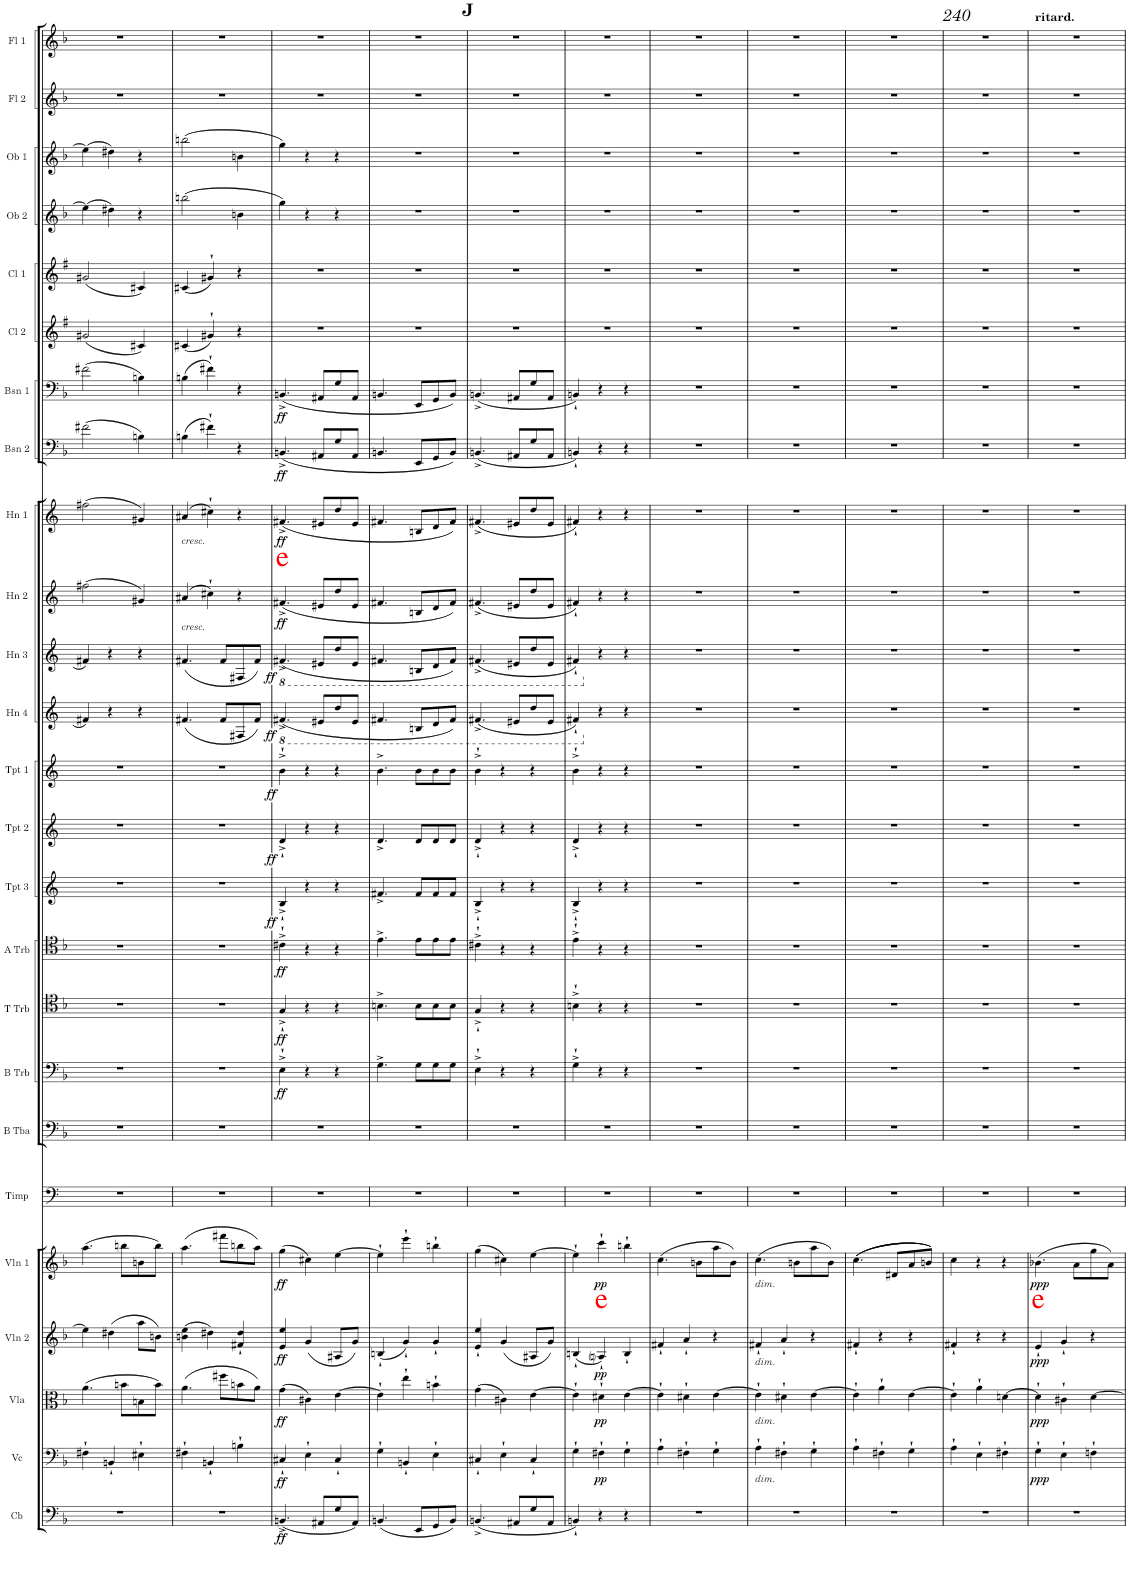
**kern	**dynam	**kern	**dynam	**kern	**dynam	**kern	**dynam	**kern	**text	**dynam	**kern	**kern	**kern	**dynam	**kern	**dynam	**kern	**dynam	**kern	**dynam	**kern	**dynam	**kern	**dynam	**kern	**dynam	**kern	**dynam	**kern	**dynam	**kern	**text	**dynam	**kern	**dynam	**kern	**dynam	**kern	**kern	**kern	**kern	**kern	**kern
*part25	*part25	*part24	*part24	*part23	*part23	*part22	*part22	*part21	*part21	*part21	*part20	*part19	*part18	*part18	*part17	*part17	*part16	*part16	*part15	*part15	*part14	*part14	*part13	*part13	*part12	*part12	*part11	*part11	*part10	*part10	*part9	*part9	*part9	*part8	*part8	*part7	*part7	*part6	*part5	*part4	*part3	*part2	*part1
*staff25	*staff25	*staff24	*staff24	*staff23	*staff23	*staff22	*staff22	*staff21	*staff21	*staff21	*staff20	*staff19	*staff18	*staff18	*staff17	*staff17	*staff16	*staff16	*staff15	*staff15	*staff14	*staff14	*staff13	*staff13	*staff12	*staff12	*staff11	*staff11	*staff10	*staff10	*staff9	*staff9	*staff9	*staff8	*staff8	*staff7	*staff7	*staff6	*staff5	*staff4	*staff3	*staff2	*staff1
*I"Contrabass	*	*I"Violoncello	*	*I"Viola	*	*I"Violin 2	*	*I"Violin 1	*	*	*I"Timpani	*I"Bass Tuba	*I"Bass Trombone	*	*I"Tenor Trombone	*	*I"Alto Trombone	*	*I"F Trumpet 3	*	*I"F Trumpet 2	*	*I"F Trumpet 1	*	*I"F Horn 4	*	*I"F Horn 3	*	*I"F Horn 2	*	*I"F Horn 1	*	*	*I"Bassoon 2	*	*I"Bassoon 1	*	*I"Bb Clarinet 2	*I"Bb Clarinet 1	*I"Oboe 2	*I"Oboe 1	*I"Flute 2	*I"Flute 1
*I'Cb	*	*I'Vc	*	*I'Vla	*	*I'Vln 2	*	*I'Vln 1	*	*	*I'Timp	*I'B Tba	*I'B Trb	*	*I'T Trb	*	*I'A Trb	*	*I'Tpt 3	*	*I'Tpt 2	*	*I'Tpt 1	*	*I'Hn 4	*	*I'Hn 3	*	*I'Hn 2	*	*I'Hn 1	*	*	*I'Bsn 2	*	*I'Bsn 1	*	*I'Cl 2	*I'Cl 1	*I'Ob 2	*I'Ob 1	*I'Fl 2	*I'Fl 1
!!LO:PB:g=z
*clefF4	*	*clefF4	*	*clefC3	*	*clefG2	*	*clefG2	*	*	*clefF4	*clefF4	*clefF4	*	*clefC4	*	*clefC4	*	*clefG2	*	*clefG2	*	*clefG2	*	*clefG2	*	*clefG2	*	*clefG2	*	*clefG2	*	*	*clefF4	*	*clefF4	*	*clefG2	*clefG2	*clefG2	*clefG2	*clefG2	*clefG2
*Trd7c12	*	*	*	*	*	*	*	*	*	*	*	*	*	*	*	*	*	*	*Trd-3c-5	*	*Trd-3c-5	*	*Trd-3c-5	*	*Trd4c7	*	*Trd4c7	*	*Trd4c7	*	*Trd4c7	*	*	*	*	*	*	*Trd1c2	*Trd1c2	*	*	*	*
*k[b-]	*	*k[b-]	*	*k[b-]	*	*k[b-]	*	*k[b-]	*	*	*k[]	*k[b-]	*k[b-]	*	*k[b-]	*	*k[b-]	*	*k[]	*	*k[]	*	*k[]	*	*k[]	*	*k[]	*	*k[]	*	*k[]	*	*	*k[b-]	*	*k[b-]	*	*k[f#]	*k[f#]	*k[b-]	*k[b-]	*k[b-]	*k[b-]
*M3/4	*	*M3/4	*	*M3/4	*	*M3/4	*	*M3/4	*	*	*M3/4	*M3/4	*M3/4	*	*M3/4	*	*M3/4	*	*M3/4	*	*M3/4	*	*M3/4	*	*M3/4	*	*M3/4	*	*M3/4	*	*M3/4	*	*	*M3/4	*	*M3/4	*	*M3/4	*M3/4	*M3/4	*M3/4	*M3/4	*M3/4
=231	=231	=231	=231	=231	=231	=231	=231	=231	=231	=231	=231	=231	=231	=231	=231	=231	=231	=231	=231	=231	=231	=231	=231	=231	=231	=231	=231	=231	=231	=231	=231	=231	=231	=231	=231	=231	=231	=231	=231	=231	=231	=231	=231
2.r	.	4F#X`\	.	(4.a\	.	4ee\]	.	(4.aa\	.	.	2.r	2.r	2.r	.	2.r	.	2.r	.	2.r	.	2.r	.	2.r	.	4f#X/	.	4f#X/	.	(2ff#X\	.	(2ff#X\	.	.	(2f#X\	.	(2f#X\	.	(2g#X/	(2g#X/	(4ee\]	(4ee\]	2.r	2.r
.	.	4BBn`/	.	.	.	(4dd#X\	.	.	.	.	.	.	.	.	.	.	.	.	.	.	.	.	.	.	4r	.	4r	.	.	.	.	.	.	.	.	.	.	.	.	4dd#X\)	4dd#X\)	.	.
.	.	.	.	8bn\L	.	.	.	8bbn\L	.	.	.	.	.	.	.	.	.	.	.	.	.	.	.	.	.	.	.	.	.	.	.	.	.	.	.	.	.	.	.	.	.	.	.
.	.	4E#X`\	.	8Bn\	.	8aa\L	.	8bn\	.	.	.	.	.	.	.	.	.	.	.	.	.	.	.	.	4r	.	4r	.	4g#X/)	.	4g#X/)	.	.	4Bn\)	.	4Bn\)	.	4c#X/)	4c#X/)	4r	4r	.	.
.	.	.	.	8b\J)	.	8bn\J)	.	8bb\J)	.	.	.	.	.	.	.	.	.	.	.	.	.	.	.	.	.	.	.	.	.	.	.	.	.	.	.	.	.	.	.	.	.	.	.
=232	=232	=232	=232	=232	=232	=232	=232	=232	=232	=232	=232	=232	=232	=232	=232	=232	=232	=232	=232	=232	=232	=232	=232	=232	=232	=232	=232	=232	=232	=232	=232	=232	=232	=232	=232	=232	=232	=232	=232	=232	=232	=232	=232
!	!	!	!	!	!	!	!	!	!	!	!	!	!	!	!	!	!	!	!	!	!	!	!	!	!	!	!	!	!	!	!LO:TX:b:i:t=cresc.	!	!	!	!	!	!	!	!	!	!	!	!
!	!	!	!	!	!	!	!	!	!	!	!	!	!	!	!	!	!	!	!	!	!	!	!	!	!	!	!LO:TX:a:i:t=cresc.	!	!	!	!	!	!	!	!	!	!	!	!	!	!	!	!
2.r	.	4F#X`\	.	(4.a\	.	(4bn\ 4ee\	.	(4.aa\	.	.	2.r	2.r	2.r	.	2.r	.	2.r	.	2.r	.	2.r	.	2.r	.	(4.f#X/	.	(4.f#X/	.	(4a#X/	.	(4a#X/	.	.	(4Bn\	.	(4Bn\	.	(4c#X/	(<4c#X/	(2bbn\	(2bbn\	2.r	2.r
.	.	4BBn`/	.	.	.	4dd#X\)	.	.	.	.	.	.	.	.	.	.	.	.	.	.	.	.	.	.	.	.	.	.	4cc#X`\)	.	4cc#X`\)	.	.	4f#X`\)	.	4f#X`\)	.	4g#X`>/)	4g#X`>/)	.	.	.	.
.	.	.	.	8ff#X\L	.	.	.	8fff#X\L	.	.	.	.	.	.	.	.	.	.	.	.	.	.	.	.	8f#/L	.	8f#/L	.	.	.	.	.	.	.	.	.	.	.	.	.	.	.	.
.	.	4Bn`\	.	8bn\	.	4f#X/` 4dd#/`	.	8bbn\	.	.	.	.	.	.	.	.	.	.	.	.	.	.	.	.	8F#X/	.	8F#X/	.	4r	.	4r	.	.	4r	.	4r	.	4r	4r	4bn\	4bn\	.	.
!	!	!	!	!	!	!	!	!	!	!	!	!	!	!	!	!	!	!	!	!	!	!	!	!	!	!LO:DY:b	!	!LO:DY:b	!	!	!	!	!	!	!	!	!	!	!	!	!	!	!
.	.	.	.	8a\J)	.	.	.	8aa\J)	.	.	.	.	.	.	.	.	.	.	.	.	.	.	.	.	8f#/J)	ff	8f#/J)	ff	.	.	.	.	.	.	.	.	.	.	.	.	.	.	.
=233	=233	=233	=233	=233	=233	=233	=233	=233	=233	=233	=233	=233	=233	=233	=233	=233	=233	=233	=233	=233	=233	=233	=233	=233	=233	=233	=233	=233	=233	=233	=233	=233	=233	=233	=233	=233	=233	=233	=233	=233	=233	=233	=233
*	*	*	*	*	*	*	*	*	*	*	*	*	*	*	*	*	*	*	*	*	*	*	*	*	*8ba	*	*	*	*	*	*	*	*	*	*	*	*	*	*	*	*	*	*
*	*	*	*	*	*	*	*	*	*	*	*	*	*	*	*	*	*	*	*	*	*	*	*	*	*	*	*8ba	*	*	*	*	*	*	*	*	*	*	*	*	*	*	*	*
!	!LO:DY:b	!	!LO:DY:b	!	!LO:DY:b	!	!LO:DY:b	!	!	!LO:DY:b	!	!	!	!LO:DY:b	!	!LO:DY:b	!	!LO:DY:b	!	!LO:DY:b	!	!LO:DY:b	!	!LO:DY:b	!	!	!	!	!	!LO:DY:b	!	!LO:LY:b:color=#FF0000	!LO:DY:b	!	!LO:DY:b	!	!LO:DY:b	!	!	!	!	!	!
(<4.BBn^/	ff	4C#X`/	ff	(4g\	ff	4e/ 4ee/	ff	(4gg\	.	ff	2.r	2.r	4E^`\	ff	4G^`/	ff	4c#X^`\	ff	4B^`/	ff	4d^`/	ff	4bn^`\	ff	(<4.F#X^/	.	(<4.F#X^/	.	(<4.f#X^/	ff	(<4.f#X^/	e	ff	(<4.BBn^/	ff	(<4.BBn^/	ff	2.r	2.r	4gg\)	4gg\)	2.r	2.r
.	.	4E`\	.	4c#X\)	.	(4g/	.	4cc#X\)	.	.	.	.	4r	.	4r	.	4r	.	4r	.	4r	.	4r	.	.	.	.	.	.	.	.	.	.	.	.	.	.	.	.	4r	4r	.	.
8AA#X/L	.	.	.	.	.	.	.	.	.	.	.	.	.	.	.	.	.	.	.	.	.	.	.	.	8E#X/L	.	8E#X/L	.	8e#X/L	.	8e#X/L	.	.	8AA#X/L	.	8AA#X/L	.	.	.	.	.	.	.
8G/	.	4C#`/	.	[4e\	.	8A#X/L	.	[4ee\	.	.	.	.	4r	.	4r	.	4r	.	4r	.	4r	.	4r	.	8d/	.	8d/	.	8dd/	.	8dd/	.	.	8G/	.	8G/	.	.	.	4r	4r	.	.
8AA#/J)	.	.	.	.	.	8g/J)	.	.	.	.	.	.	.	.	.	.	.	.	.	.	.	.	.	.	8E#/J	.	8E#/J	.	8e#/J	.	8e#/J	.	.	8AA#/J	.	8AA#/J	.	.	.	.	.	.	.
=234	=234	=234	=234	=234	=234	=234	=234	=234	=234	=234	=234	=234	=234	=234	=234	=234	=234	=234	=234	=234	=234	=234	=234	=234	=234	=234	=234	=234	=234	=234	=234	=234	=234	=234	=234	=234	=234	=234	=234	=234	=234	=234	=234
(4.BBn/	.	4G`\	.	4e`\]	.	(4Bn`/	.	4ee`\]	.	.	2.r	2.r	4.G^\	.	4.Bn^\	.	4.e^\	.	4.f#X^/	.	4.d^/	.	4.b^\	.	4.F#X/	.	4.F#X/	.	4.f#X/	.	4.f#X/	.	.	4.BBn/	.	4.BBn/	.	2.r	2.r	2.r	2.r	2.r	2.r
.	.	4BBn`/	.	4ee`\	.	4g`/)	.	4eee`\	.	.	.	.	.	.	.	.	.	.	.	.	.	.	.	.	.	.	.	.	.	.	.	.	.	.	.	.	.	.	.	.	.	.	.
8EE/L	.	.	.	.	.	.	.	.	.	.	.	.	8G\L	.	8B\L	.	8e\L	.	8f#/L	.	8d/L	.	8b\L	.	8BBn/L	.	8BBn/L	.	8Bn/L	.	8Bn/L	.	.	8EE/L	.	8EE/L	.	.	.	.	.	.	.
8GG/	.	4E`\	.	4bn`\	.	4g`/	.	4bbn`\	.	.	.	.	8G\	.	8B\	.	8e\	.	8f#/	.	8d/	.	8b\	.	8D/	.	8D/	.	8d/	.	8d/	.	.	8GG/	.	8GG/	.	.	.	.	.	.	.
8BB/J)	.	.	.	.	.	.	.	.	.	.	.	.	8G\J	.	8B\J	.	8e\J	.	8f#/J	.	8d/J	.	8b\J	.	8F#/J)	.	8F#/J)	.	8f#/J)	.	8f#/J)	.	.	8BB/J)	.	8BB/J)	.	.	.	.	.	.	.
!!LO:REH:place=s1:a:B:cj:enc=none:fs=18:t=J
=235	=235	=235	=235	=235	=235	=235	=235	=235	=235	=235	=235	=235	=235	=235	=235	=235	=235	=235	=235	=235	=235	=235	=235	=235	=235	=235	=235	=235	=235	=235	=235	=235	=235	=235	=235	=235	=235	=235	=235	=235	=235	=235	=235
(4.BBn^/	.	4C#X`/	.	(4g\	.	4e/` 4ee/`	.	(4gg\	.	.	2.r	2.r	4E^`\	.	4G^`/	.	4c#X^`\	.	4B^`/	.	4d^`/	.	4b^`\	.	(4.F#X^/	.	(4.F#X^/	.	(4.f#X^/	.	(4.f#X^/	.	.	(4.BBn^/	.	(4.BBn^/	.	2.r	2.r	2.r	2.r	2.r	2.r
.	.	4E`\	.	4c#X\)	.	(4g/	.	4cc#X\)	.	.	.	.	4r	.	4r	.	4r	.	4r	.	4r	.	4r	.	.	.	.	.	.	.	.	.	.	.	.	.	.	.	.	.	.	.	.
8AA#X/L	.	.	.	.	.	.	.	.	.	.	.	.	.	.	.	.	.	.	.	.	.	.	.	.	8E#X/L	.	8E#X/L	.	8e#X/L	.	8e#X/L	.	.	8AA#X/L	.	8AA#X/L	.	.	.	.	.	.	.
8G/	.	4C#`/	.	[4e\	.	8A#X/L	.	[4ee\	.	.	.	.	4r	.	4r	.	4r	.	4r	.	4r	.	4r	.	8d/	.	8d/	.	8dd/	.	8dd/	.	.	8G/	.	8G/	.	.	.	.	.	.	.
8AA#/J	.	.	.	.	.	8g/J)	.	.	.	.	.	.	.	.	.	.	.	.	.	.	.	.	.	.	8E#/J	.	8E#/J	.	8e#/J	.	8e#/J	.	.	8AA#/J	.	8AA#/J	.	.	.	.	.	.	.
=236	=236	=236	=236	=236	=236	=236	=236	=236	=236	=236	=236	=236	=236	=236	=236	=236	=236	=236	=236	=236	=236	=236	=236	=236	=236	=236	=236	=236	=236	=236	=236	=236	=236	=236	=236	=236	=236	=236	=236	=236	=236	=236	=236
4BBn`/)	.	4G`\	.	4e`\]	.	(4Bn`/	.	4ee`\]	.	.	2.r	2.r	4G^`\	.	4Bn^`\	.	4e^`\	.	4B^`/	.	4d^`/	.	4b^`\	.	4F#X`/)	.	4F#X`/)	.	4f#X`/)	.	4f#X`/)	.	.	4BBn`/)	.	4BBn`/)	.	2.r	2.r	2.r	2.r	2.r	2.r
!	!	!	!	!	!	!	!	!	!LO:LY:b:color=#FF0000	!	!	!	!	!	!	!	!	!	!	!	!	!	!	!	!	!	!	!	!	!	!	!	!	!	!	!	!	!	!	!	!	!	!
*	*	*	*	*	*	*	*	*	*	*	*	*	*	*	*	*	*	*	*	*	*	*	*	*	*X8ba	*	*	*	*	*	*	*	*	*	*	*	*	*	*	*	*	*	*
*	*	*	*	*	*	*	*	*	*	*	*	*	*	*	*	*	*	*	*	*	*	*	*	*	*	*	*X8ba	*	*	*	*	*	*	*	*	*	*	*	*	*	*	*	*
!	!	!	!LO:DY:b	!	!LO:DY:b	!	!LO:DY:b	!	!	!LO:DY:b	!	!	!	!	!	!	!	!	!	!	!	!	!	!	!	!	!	!	!	!	!	!	!	!	!	!	!	!	!	!	!	!	!
4r	.	4F#X`\	pp	4d#X`\	pp	4Ani`/)	pp	4ccc`\	e	pp	.	.	4r	.	4r	.	4r	.	4r	.	4r	.	4r	.	4r	.	4r	.	4r	.	4r	.	.	4r	.	4r	.	.	.	.	.	.	.
4r	.	4G`\	.	[4e\	.	4B`/	.	4bbn`\	.	.	.	.	4r	.	4r	.	4r	.	4r	.	4r	.	4r	.	4r	.	4r	.	4r	.	4r	.	.	4r	.	4r	.	.	.	.	.	.	.
=237	=237	=237	=237	=237	=237	=237	=237	=237	=237	=237	=237	=237	=237	=237	=237	=237	=237	=237	=237	=237	=237	=237	=237	=237	=237	=237	=237	=237	=237	=237	=237	=237	=237	=237	=237	=237	=237	=237	=237	=237	=237	=237	=237
2.r	.	4A`\	.	4e`\]	.	4f#X`/	.	(4.cc\	.	.	2.r	2.r	2.r	.	2.r	.	2.r	.	2.r	.	2.r	.	2.r	.	2.r	.	2.r	.	2.r	.	2.r	.	.	2.r	.	2.r	.	2.r	2.r	2.r	2.r	2.r	2.r
.	.	4F#X`\	.	4d#X`\	.	4a`/	.	.	.	.	.	.	.	.	.	.	.	.	.	.	.	.	.	.	.	.	.	.	.	.	.	.	.	.	.	.	.	.	.	.	.	.	.
.	.	.	.	.	.	.	.	8bn\L	.	.	.	.	.	.	.	.	.	.	.	.	.	.	.	.	.	.	.	.	.	.	.	.	.	.	.	.	.	.	.	.	.	.	.
.	.	4G`\	.	[4e\	.	4r	.	8aa\	.	.	.	.	.	.	.	.	.	.	.	.	.	.	.	.	.	.	.	.	.	.	.	.	.	.	.	.	.	.	.	.	.	.	.
.	.	.	.	.	.	.	.	8b\J)	.	.	.	.	.	.	.	.	.	.	.	.	.	.	.	.	.	.	.	.	.	.	.	.	.	.	.	.	.	.	.	.	.	.	.
=238	=238	=238	=238	=238	=238	=238	=238	=238	=238	=238	=238	=238	=238	=238	=238	=238	=238	=238	=238	=238	=238	=238	=238	=238	=238	=238	=238	=238	=238	=238	=238	=238	=238	=238	=238	=238	=238	=238	=238	=238	=238	=238	=238
!	!	!	!	!	!	!	!	!LO:TX:b:i:t=dim.	!	!	!	!	!	!	!	!	!	!	!	!	!	!	!	!	!	!	!	!	!	!	!	!	!	!	!	!	!	!	!	!	!	!	!
!	!	!	!	!	!	!LO:TX:b:i:t=dim.	!	!	!	!	!	!	!	!	!	!	!	!	!	!	!	!	!	!	!	!	!	!	!	!	!	!	!	!	!	!	!	!	!	!	!	!	!
!	!	!	!	!LO:TX:b:i:t=dim.	!	!	!	!	!	!	!	!	!	!	!	!	!	!	!	!	!	!	!	!	!	!	!	!	!	!	!	!	!	!	!	!	!	!	!	!	!	!	!
!	!	!LO:TX:b:i:t=dim.	!	!	!	!	!	!	!	!	!	!	!	!	!	!	!	!	!	!	!	!	!	!	!	!	!	!	!	!	!	!	!	!	!	!	!	!	!	!	!	!	!
2.r	.	4A`\	.	4e`\]	.	4f#X`/	.	(4.cc\	.	.	2.r	2.r	2.r	.	2.r	.	2.r	.	2.r	.	2.r	.	2.r	.	2.r	.	2.r	.	2.r	.	2.r	.	.	2.r	.	2.r	.	2.r	2.r	2.r	2.r	2.r	2.r
.	.	4F#X`\	.	4d#X`\	.	4a`/	.	.	.	.	.	.	.	.	.	.	.	.	.	.	.	.	.	.	.	.	.	.	.	.	.	.	.	.	.	.	.	.	.	.	.	.	.
.	.	.	.	.	.	.	.	8bn\L	.	.	.	.	.	.	.	.	.	.	.	.	.	.	.	.	.	.	.	.	.	.	.	.	.	.	.	.	.	.	.	.	.	.	.
.	.	4G`\	.	[4e\	.	4r	.	8aa\	.	.	.	.	.	.	.	.	.	.	.	.	.	.	.	.	.	.	.	.	.	.	.	.	.	.	.	.	.	.	.	.	.	.	.
.	.	.	.	.	.	.	.	8b\J)	.	.	.	.	.	.	.	.	.	.	.	.	.	.	.	.	.	.	.	.	.	.	.	.	.	.	.	.	.	.	.	.	.	.	.
=239	=239	=239	=239	=239	=239	=239	=239	=239	=239	=239	=239	=239	=239	=239	=239	=239	=239	=239	=239	=239	=239	=239	=239	=239	=239	=239	=239	=239	=239	=239	=239	=239	=239	=239	=239	=239	=239	=239	=239	=239	=239	=239	=239
2.r	.	4A`\	.	4e`\]	.	4f#X`/	.	((4.cc\	.	.	2.r	2.r	2.r	.	2.r	.	2.r	.	2.r	.	2.r	.	2.r	.	2.r	.	2.r	.	2.r	.	2.r	.	.	2.r	.	2.r	.	2.r	2.r	2.r	2.r	2.r	2.r
.	.	4F#X`\	.	4a`\	.	4r	.	.	.	.	.	.	.	.	.	.	.	.	.	.	.	.	.	.	.	.	.	.	.	.	.	.	.	.	.	.	.	.	.	.	.	.	.
.	.	.	.	.	.	.	.	8d#X/L	.	.	.	.	.	.	.	.	.	.	.	.	.	.	.	.	.	.	.	.	.	.	.	.	.	.	.	.	.	.	.	.	.	.	.
.	.	4G`\	.	[4e\	.	4r	.	8a/	.	.	.	.	.	.	.	.	.	.	.	.	.	.	.	.	.	.	.	.	.	.	.	.	.	.	.	.	.	.	.	.	.	.	.
.	.	.	.	.	.	.	.	8bn/J))	.	.	.	.	.	.	.	.	.	.	.	.	.	.	.	.	.	.	.	.	.	.	.	.	.	.	.	.	.	.	.	.	.	.	.
=240	=240	=240	=240	=240	=240	=240	=240	=240	=240	=240	=240	=240	=240	=240	=240	=240	=240	=240	=240	=240	=240	=240	=240	=240	=240	=240	=240	=240	=240	=240	=240	=240	=240	=240	=240	=240	=240	=240	=240	=240	=240	=240	=240
2.r	.	4A`\	.	4e`\]	.	4f#X`/	.	4cc\	.	.	2.r	2.r	2.r	.	2.r	.	2.r	.	2.r	.	2.r	.	2.r	.	2.r	.	2.r	.	2.r	.	2.r	.	.	2.r	.	2.r	.	2.r	2.r	2.r	2.r	2.r	2.r
.	.	4E`\	.	4a`\	.	4r	.	4r	.	.	.	.	.	.	.	.	.	.	.	.	.	.	.	.	.	.	.	.	.	.	.	.	.	.	.	.	.	.	.	.	.	.	.
.	.	4F#X`\	.	[4dn\	.	4r	.	4r	.	.	.	.	.	.	.	.	.	.	.	.	.	.	.	.	.	.	.	.	.	.	.	.	.	.	.	.	.	.	.	.	.	.	.
=241	=241	=241	=241	=241	=241	=241	=241	=241	=241	=241	=241	=241	=241	=241	=241	=241	=241	=241	=241	=241	=241	=241	=241	=241	=241	=241	=241	=241	=241	=241	=241	=241	=241	=241	=241	=241	=241	=241	=241	=241	=241	=241	=241
!	!	!	!	!	!	!	!	!	!	!	!	!	!	!	!	!	!	!	!	!	!	!	!	!	!	!	!	!	!	!	!	!	!	!	!	!	!	!	!	!	!	!	!LO:TX:a:B:t=ritard.
!	!	!	!LO:DY:b	!	!LO:DY:b	!	!LO:DY:b	!	!LO:LY:b:color=#FF0000	!LO:DY:b	!	!	!	!	!	!	!	!	!	!	!	!	!	!	!	!	!	!	!	!	!	!	!	!	!	!	!	!	!	!	!	!	!
2.r	.	4G`\	ppp	4d`\]	ppp	4e`/	ppp	(4.b-X\	e	ppp	2.r	2.r	2.r	.	2.r	.	2.r	.	2.r	.	2.r	.	2.r	.	2.r	.	2.r	.	2.r	.	2.r	.	.	2.r	.	2.r	.	2.r	2.r	2.r	2.r	2.r	2.r
.	.	4E`\	.	4c#X`\	.	4g`/	.	.	.	.	.	.	.	.	.	.	.	.	.	.	.	.	.	.	.	.	.	.	.	.	.	.	.	.	.	.	.	.	.	.	.	.	.
.	.	.	.	.	.	.	.	8a\L	.	.	.	.	.	.	.	.	.	.	.	.	.	.	.	.	.	.	.	.	.	.	.	.	.	.	.	.	.	.	.	.	.	.	.
.	.	4Fn`\	.	[4d\	.	4r	.	8gg\	.	.	.	.	.	.	.	.	.	.	.	.	.	.	.	.	.	.	.	.	.	.	.	.	.	.	.	.	.	.	.	.	.	.	.
.	.	.	.	.	.	.	.	8a\J)	.	.	.	.	.	.	.	.	.	.	.	.	.	.	.	.	.	.	.	.	.	.	.	.	.	.	.	.	.	.	.	.	.	.	.
=	=	=	=	=	=	=	=	=	=	=	=	=	=	=	=	=	=	=	=	=	=	=	=	=	=	=	=	=	=	=	=	=	=	=	=	=	=	=	=	=	=	=	=
*-	*-	*-	*-	*-	*-	*-	*-	*-	*-	*-	*-	*-	*-	*-	*-	*-	*-	*-	*-	*-	*-	*-	*-	*-	*-	*-	*-	*-	*-	*-	*-	*-	*-	*-	*-	*-	*-	*-	*-	*-	*-	*-	*-
